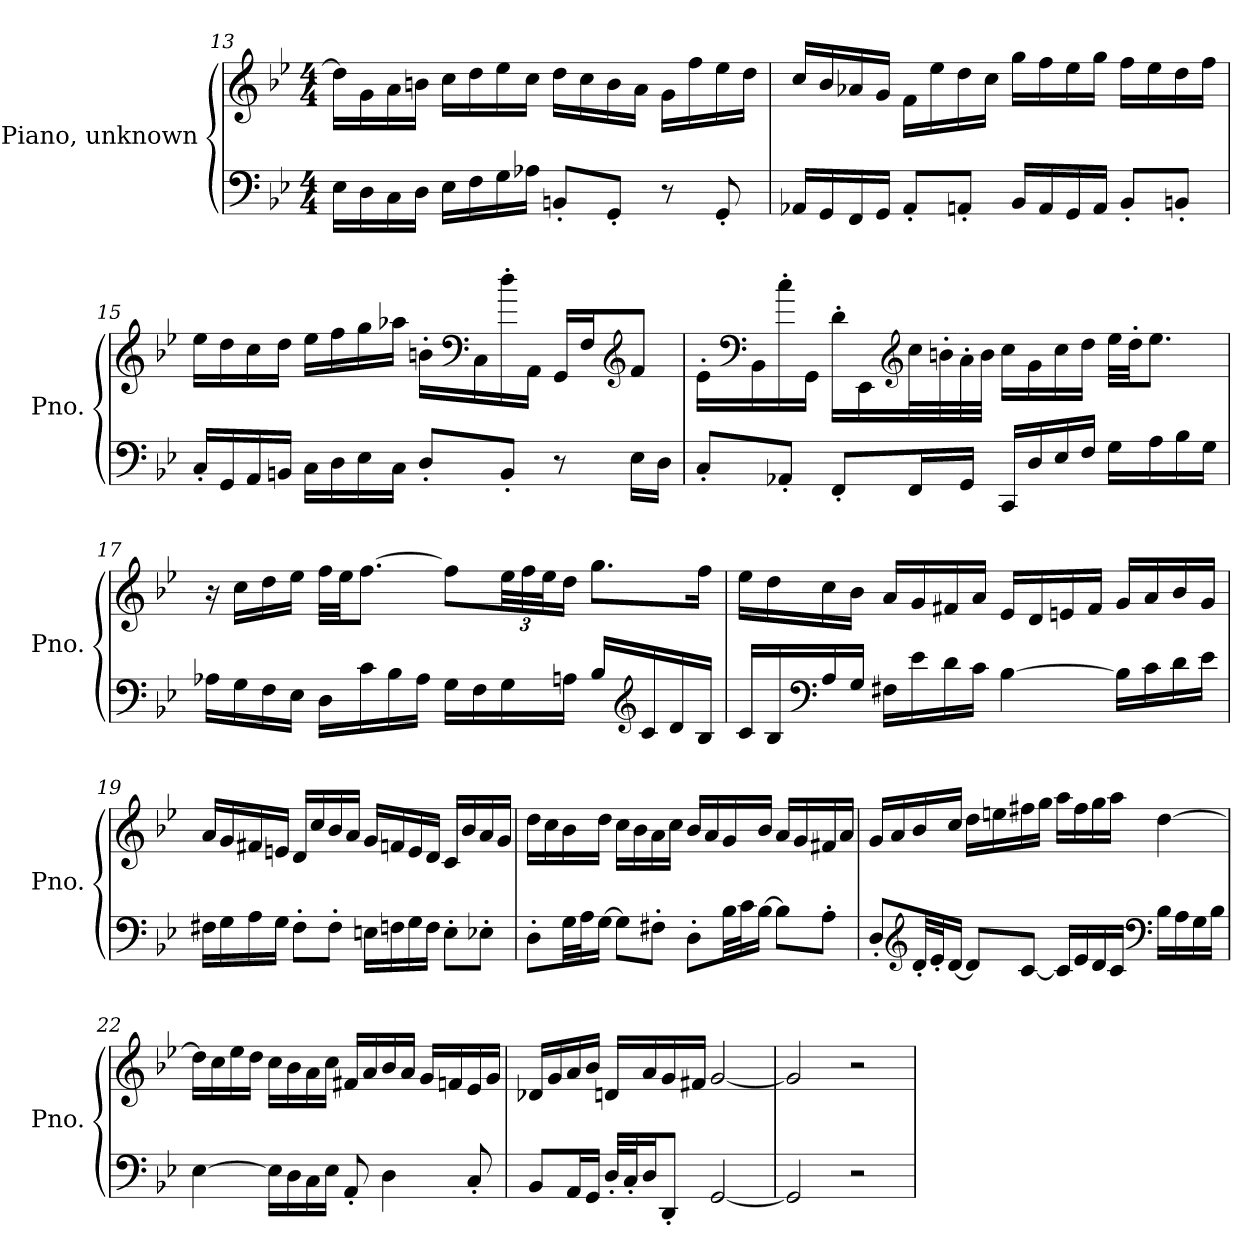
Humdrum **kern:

**kern	**kern
*part1	*part1
*staff2	*staff1
*I"Piano, unknown	*
*I'Pno.	*
!!LO:LB:g=z
*clefF4	*clefG2
*k[b-e-]	*k[b-e-]
*M4/4	*M4/4
=13	=13
16E-\LL	16dd\LL]
16D\	16g\
16C\	16a\
16D\JJ	16bn\JJ
16E-\LL	16cc\LL
16F\	16dd\
16G\	16ee-\
16A-X\JJ	16cc\JJ
8BBn'/L	16dd\LL
.	16cc\
8GG'/J	16b\
.	16a\JJ
8r	16g\LL
.	16ff\
8GG'/	16ee-\
.	16dd\JJ
=14	=14
16AA-X/LL	16cc/LL
16GG/	16b-/
16FF/	16a-X/
16GG/JJ	16g/JJ
8AA-'/L	16f\LL
.	16ee-\
8AAn'/J	16dd\
.	16cc\JJ
16BB-/LL	16gg\LL
16AA/	16ff\
16GG/	16ee-\
16AA/JJ	16gg\JJ
8BB-'/L	16ff\LL
.	16ee-\
8BBn'/J	16dd\
.	16ff\JJ
!!LO:LB:g=z
=15	=15
16C'/LL	16ee-\LL
16GG/	16dd\
16AA/	16cc\
16BBn/JJ	16dd\JJ
16C\LL	16ee-\LL
16D\	16ff\
16E-\	16gg\
16C\JJ	16aa-X\JJ
8D'/L	16bn'\LL
*	*clefF4
.	16C\
8BB'/J	16dd'\
.	16AA\JJ
8r	16GG/LL
.	16F/J
*	*clefG2
16E-\LL	8f/J
16D\JJ	.
=16	=16
8C'/L	16e-'\LL
*	*clefF4
.	16BB-\
8AA-X'/J	16cc'\
.	16GG\JJ
8FF'/L	16d'\LL
.	16EE-\
*	*clefG2
16FF/L	32cc\L
.	32bn'\
16GG/JJ	32a'\
.	32b\JJJ
16CC/LL	16cc\LL
16D/	16g\
16E-/	16cc\
16F/JJ	16dd\JJ
16G\LL	32ee-\LLL
.	32dd'\JJ
16A\	8.ee-\J
16B-\	.
16G\JJ	.
!!LO:LB:g=z
=17	=17
16A-X\LL	16r
16G\	16cc\LL
16F\	16dd\
16E-\JJ	16ee-\JJ
16D\LL	32ff\LLL
.	32ee-\JJ
16c\	[8.ff\J
16B-\	.
16A-\JJ	.
16G\LL	8ff\L]
16F\	.
*	*Xbrackettup
16G\	48ee-\LL
.	48ff\
.	48ee-\J
16An\JJ	16dd\JJ
16B-/LL	8.gg\L
*clefG2	*
16c/	.
16d/	.
16B-/JJ	16ff\Jk
=18	=18
16c/LL	16ee-\LL
16B-/	16dd\
*clefF4	*
16A/	16cc\
16G/JJ	16b-\JJ
16F#X\LL	16a/LL
16e-\	16g/
16d\	16f#X/
16c\JJ	16a/JJ
[4B-\	16e-/LL
.	16d/
.	16en/
.	16f#/JJ
16B-\LL]	16g/LL
16c\	16a/
16d\	16b-/
16e-\JJ	16g/JJ
!!LO:LB:g=z
=19	=19
16F#X\LL	16a/LL
16G\	16g/
16A\	16f#X/
16G\JJ	16en/JJ
8F#'\L	16d/LL
.	16cc/
8F#'\J	16b-/
.	16a/JJ
16En\LL	16g/LL
16Fn\	16fn/
16G\	16e/
16F\JJ	16d/JJ
8E'\L	16c/LL
.	16b-/
8E-X'\J	16a/
.	16g/JJ
=20	=20
8D'\L	16dd\LL
.	16cc\
32G\LL	16b-\
32A\J	.
[16G\JJ	16dd\JJ
8G\L]	16cc\LL
.	16b-\
8F#X'\J	16a\
.	16cc\JJ
8D'\L	16b-/LL
.	16a/
32B-\LL	16g/
32c\J	.
[16B-\JJ	16b-/JJ
8B-\L]	16a/LL
.	16g/
8A'\J	16f#X/
.	16a/JJ
!!LO:LB:g=z
=21	=21
8D'/L	16g/LL
.	16a/
*clefG2	*
32d'/LL	16b-/
32e-'/J	.
[16d/JJ	16cc/JJ
8d/L]	16dd\LL
.	16een\
[8c/J	16ff#X\
.	16gg\JJ
16c/LL]	16aa\LL
16e-/	16ff#\
16d/	16gg\
16c/JJ	16aa\JJ
*clefF4	*
16B-\LL	[4dd\
16A\	.
16G\	.
16B-\JJ	.
=22	=22
[4E-\	16dd\LL]
.	16cc\
.	16ee-\
.	16dd\JJ
16E-\LL]	16cc\LL
16D\	16b-\
16C\	16a\
16E-\JJ	16cc\JJ
8AA'/	16f#X/LL
.	16a/
4D\	16b-/
.	16a/JJ
.	16g/LL
.	16fn/
8C'/	16e-/
.	16g/JJ
!!LO:PB:g=z
=23	=23
8BB-/L	16d-X/LL
.	16g/
16AA/L	16a/
16GG/JJ	16b-/JJ
32D'/LLL	16dn/LL
32C'/J	.
16D/J	16a/
8DD'/J	16g/
.	16f#X/JJ
[2GG/	[2g/
=24	=24
2GG/]	2g/]
2r	2r
=	=
*-	*-
